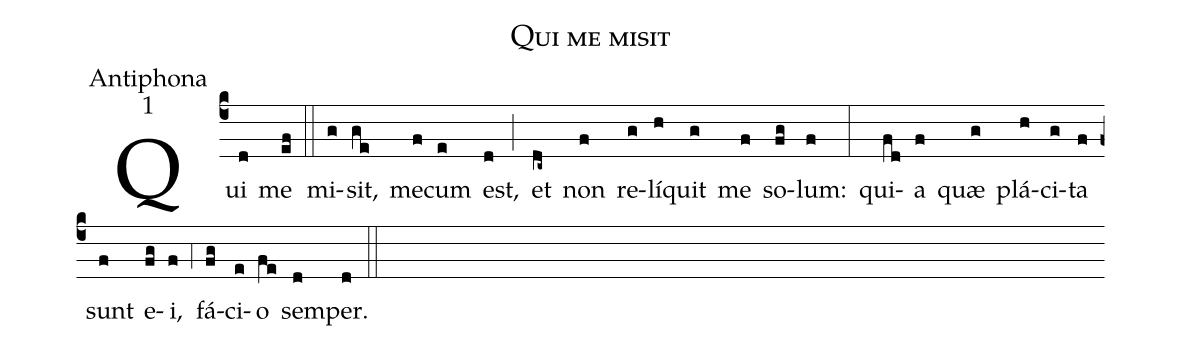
name:Qui me misit;
office-part:Antiphona;
mode:1;
%%
(c4) Qui(d) me(ef) (::)
mi(g)sit,(ge) me(f)cum(e) est,(d) (;) et(dc~) non(f) re(g)lí(h)quit(g) me(f) so(fg)lum:(f) (:)
qui(fd)a(f) quæ(g) plá(h)ci(g)ta(f) sunt(f) e(fg)i,(f) (,4) fá(fg)ci(e)o(fe) sem(d)per.(d) (::)
